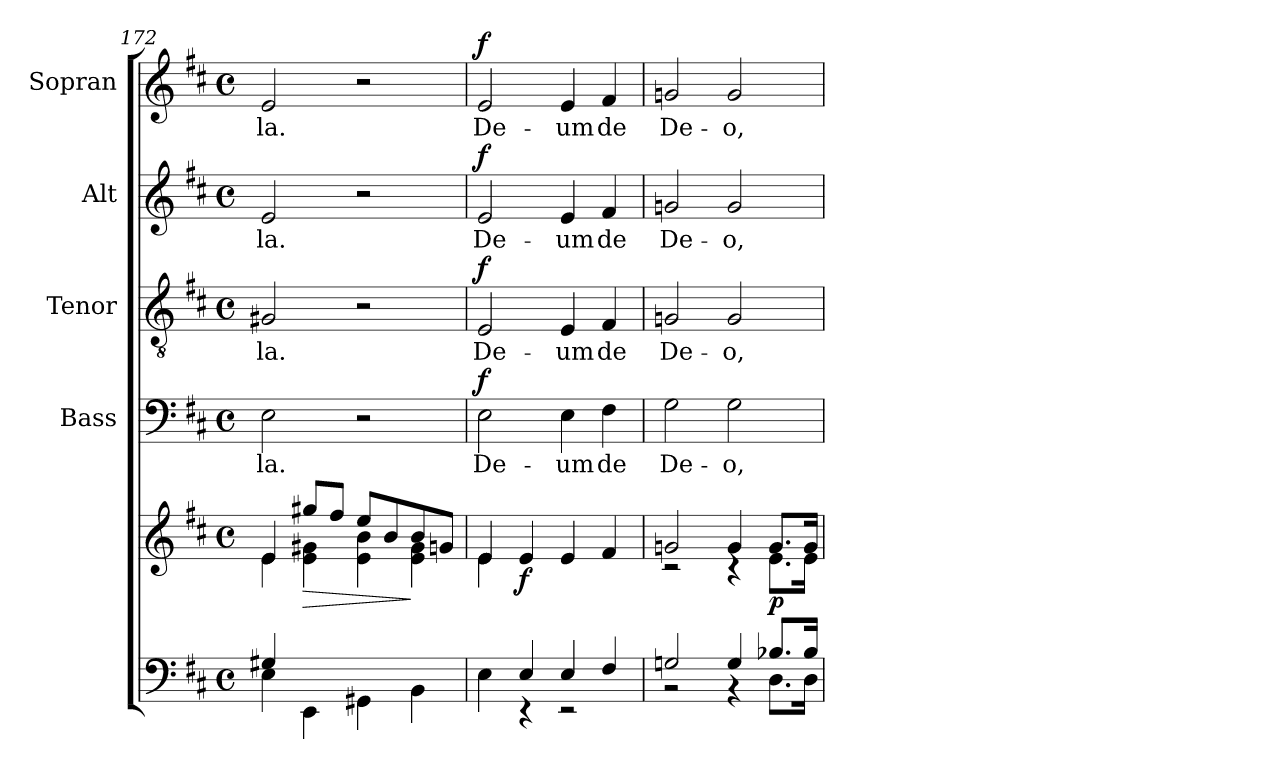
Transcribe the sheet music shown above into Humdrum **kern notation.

**kern	**kern	**dynam	**kern	**text	**dynam	**kern	**text	**dynam	**kern	**text	**dynam	**kern	**text	**dynam
*part5	*part5	*part5	*part4	*part4	*part4	*part3	*part3	*part3	*part2	*part2	*part2	*part1	*part1	*part1
*staff6	*staff5	*staff5/6	*staff4	*staff4	*staff4	*staff3	*staff3	*staff3	*staff2	*staff2	*staff2	*staff1	*staff1	*staff1
*	*	*	*I"Bass	*	*	*I"Tenor	*	*	*I"Alt	*	*	*I"Sopran	*	*
*	*	*	*I'B.	*	*	*I'T.	*	*	*I'A.	*	*	*I'S.	*	*
*clefF4	*clefG2	*	*clefF4	*	*	*clefGv2	*	*	*clefG2	*	*	*clefG2	*	*
*k[f#c#]	*k[f#c#]	*	*k[f#c#]	*	*	*k[f#c#]	*	*	*k[f#c#]	*	*	*k[f#c#]	*	*
*D:	*D:	*	*D:	*	*	*D:	*	*	*D:	*	*	*D:	*	*
*M4/4	*M4/4	*	*M4/4	*	*	*M4/4	*	*	*M4/4	*	*	*M4/4	*	*
*met(c)	*met(c)	*	*met(c)	*	*	*met(c)	*	*	*met(c)	*	*	*met(c)	*	*
=172	=172	=172	=172	=172	=172	=172	=172	=172	=172	=172	=172	=172	=172	=172
*^	*^	*	*	*	*	*	*	*	*	*	*	*	*	*
!	!	!	!	!	!	!LO:LY:b	!	!	!LO:LY:b	!	!	!LO:LY:b	!	!	!LO:LY:b	!
4G#X/	4E\	4e/	4e\	.	2E\	-la.	.	2G#X/	-la.	.	2e/	-la.	.	2e/	-la.	.
!	!	!	!	!LO:HP:b	!	!	!	!	!	!	!	!	!	!	!	!
4ryy	4EE\	8gg#X!/L	4e\ 4g#X\	>	.	.	.	.	.	.	.	.	.	.	.	.
.	.	8ff#!/J	.	.	.	.	.	.	.	.	.	.	.	.	.	.
2ryy	4GG#X\	8ee!/L	4e\ 4b\	.	2r	.	.	2r	.	.	2r	.	.	2r	.	.
.	.	8b!/	.	.	.	.	.	.	.	.	.	.	.	.	.	.
.	4BB\	8b!/	4e\ 4g#\	]	.	.	.	.	.	.	.	.	.	.	.	.
.	.	8g!/J	.	.	.	.	.	.	.	.	.	.	.	.	.	.
=173	=173	=173	=173	=173	=173	=173	=173	=173	=173	=173	=173	=173	=173	=173	=173	=173
!	!	!	!	!	!	!LO:LY:b	!LO:DY:a	!	!LO:LY:b	!LO:DY:a	!	!LO:LY:b	!LO:DY:a	!	!LO:LY:b	!LO:DY:a
4ryy	4E\	4e/	4e\	.	2E\	De-	f	2E/	De-	f	2e/	De-	f	2e/	De-	f
!	!	!	!	!LO:DY:b	!	!	!	!	!	!	!	!	!	!	!	!
4E!/	4rEE	4e!/	4ryy	f	.	.	.	.	.	.	.	.	.	.	.	.
!	!	!	!	!	!	!LO:LY:b	!	!	!LO:LY:b	!	!	!LO:LY:b	!	!	!LO:LY:b	!
4E!/	2rEE	4e!/	2ryy	.	4E\	-um	.	4E/	-um	.	4e/	-um	.	4e/	-um	.
!	!	!	!	!	!	!LO:LY:b	!	!	!LO:LY:b	!	!	!LO:LY:b	!	!	!LO:LY:b	!
4F#!/	.	4f#!/	.	.	4F#\	de	.	4F#/	de	.	4f#/	de	.	4f#/	de	.
!!LO:LB:g=z
=174	=174	=174	=174	=174	=174	=174	=174	=174	=174	=174	=174	=174	=174	=174	=174	=174
!	!	!	!	!	!	!LO:LY:b	!	!	!LO:LY:b	!	!	!LO:LY:b	!	!	!LO:LY:b	!
2Gn!/	2rBB	2gn!/	2rc	.	2G\	De-	.	2Gn/	De-	.	2gn/	De-	.	2gn/	De-	.
!	!	!	!	!	!	!LO:LY:b	!	!	!LO:LY:b	!	!	!LO:LY:b	!	!	!LO:LY:b	!
4G!/	4rBB	4g!/	4rc	.	2G\	-o,	.	2G/	-o,	.	2g/	-o,	.	2g/	-o,	.
!	!	!	!	!LO:DY:b	!	!	!	!	!	!	!	!	!	!	!	!
8.B-X/L	8.D\L	8.g/L	8.e\L	p	.	.	.	.	.	.	.	.	.	.	.	.
16B-/Jk	16D\Jk	16g/Jk	16e\Jk	.	.	.	.	.	.	.	.	.	.	.	.	.
*v	*v	*	*	*	*	*	*	*	*	*	*	*	*	*	*	*
*	*v	*v	*	*	*	*	*	*	*	*	*	*	*	*	*
=	=	=	=	=	=	=	=	=	=	=	=	=	=	=
*-	*-	*-	*-	*-	*-	*-	*-	*-	*-	*-	*-	*-	*-	*-
